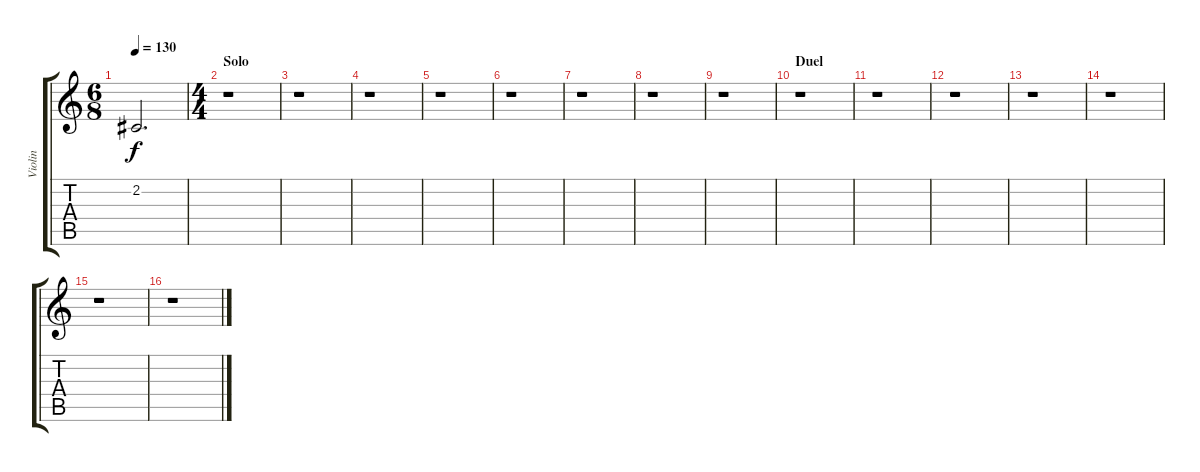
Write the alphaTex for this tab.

\track ("Violin" "Violin") {instrument violin}
\staff {score tabs}
\tuning (E4 B3 G3 D3 A2 D2) {hide}
\ts (6 8)
\tempo 130
\clef g2
\ks c
2.2.2{d dy f} |
\ts (4 4)
\section ("" "Solo")
r.1 |
r.1 |
r.1 |
r.1 |
r.1 |
r.1 |
r.1 |
r.1 |
\section ("" "Duel")
r.1 |
r.1 |
r.1 |
r.1 |
r.1 |
r.1 |
r.1
